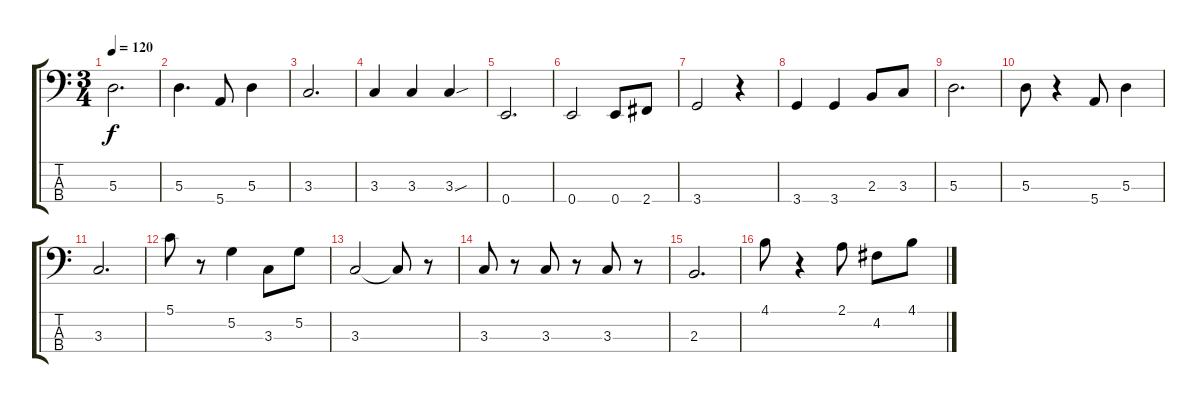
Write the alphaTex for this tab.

\track "" {instrument electricbassfinger}
\staff {score tabs}
\tuning (G2 D2 A1 E1) {hide}
\ts (3 4)
\tempo 120
\clef f4
\ks c
5.3.2{d dy f} |
5.3.4{d} 5.4.8 5.3.4 |
3.3.2{d} |
3.3.4 3.3.4 3.3{sou}.4 |
0.4.2{d} |
0.4.2 0.4.8 2.4.8 |
3.4.2 r.4 |
3.4.4 3.4.4 2.3.8 3.3.8 |
5.3.2{d} |
5.3.8 r.4 5.4.8 5.3.4 |
3.3.2{d} |
5.1.8 r.8 5.2.4 3.3.8 5.2.8 |
3.3.2 3.3{t}.8 r.8 |
3.3.8 r.8 3.3.8 r.8 3.3.8 r.8 |
2.3.2{d} |
4.1.8 r.4 2.1.8 4.2.8 4.1.8
